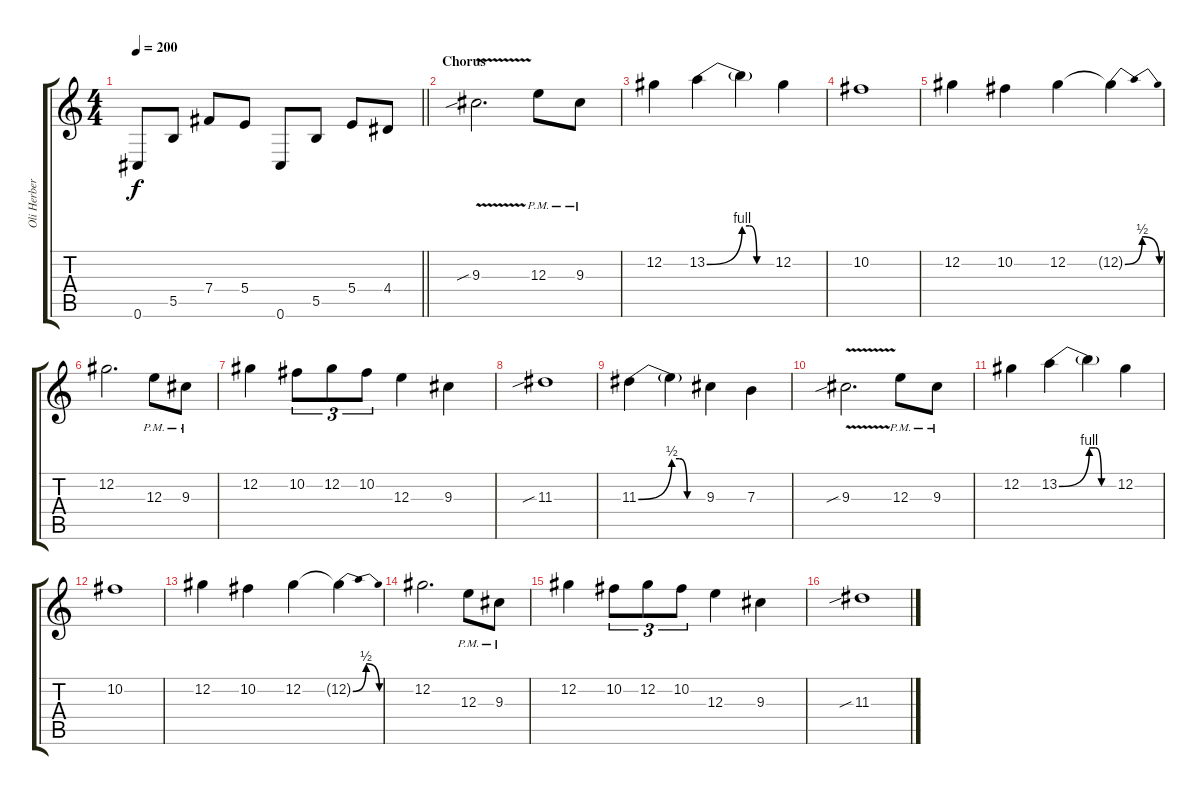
\track ("Oli Herbert" "Oli Herber") {instrument overdrivenguitar}
\staff {score tabs}
\tuning (Db4 Ab3 E3 B2 Gb2 Db2) {hide}
\ts (4 4)
\tempo 200
\clef g2
\barLineRight lightlight
\ks c
0.6.8{dy f} 5.5.8 7.4.8 5.4.8 0.6.8 5.5.8 5.4.8 4.4.8 |
\section ("" "Chorus")
9.3{v sib}.2{d} 12.3{pm}.8 9.3{pm}.8 |
12.2.4 13.2{be (bend 0 0 60 4)}.4 13.2{be (custom 0 4 15 4 30 0 60 0) t}.4 12.2.4 |
10.2.1 |
12.2.4 10.2.4 12.2.4 12.2{be (bendrelease 0 0 15 2 45 2 60 0) t}.4 |
12.2.2{d} 12.3{pm}.8 9.3{pm}.8 |
12.2.4 10.2.8{tu (3 2)} 12.2.8{tu (3 2)} 10.2.8{tu (3 2)} 12.3.4 9.3.4 |
11.3{sib}.1 |
11.3{be (bend 0 0 60 2)}.4 11.3{be (custom 0 2 15 2 30 0 60 0) t}.4 9.3.4 7.3.4 |
9.3{v sib}.2{d} 12.3{pm}.8 9.3{pm}.8 |
12.2.4 13.2{be (bend 0 0 60 4)}.4 13.2{be (custom 0 4 15 4 30 0 60 0) t}.4 12.2.4 |
10.2.1 |
12.2.4 10.2.4 12.2.4 12.2{be (bendrelease 0 0 15 2 45 2 60 0) t}.4 |
12.2.2{d} 12.3{pm}.8 9.3{pm}.8 |
12.2.4 10.2.8{tu (3 2)} 12.2.8{tu (3 2)} 10.2.8{tu (3 2)} 12.3.4 9.3.4 |
11.3{sib}.1
